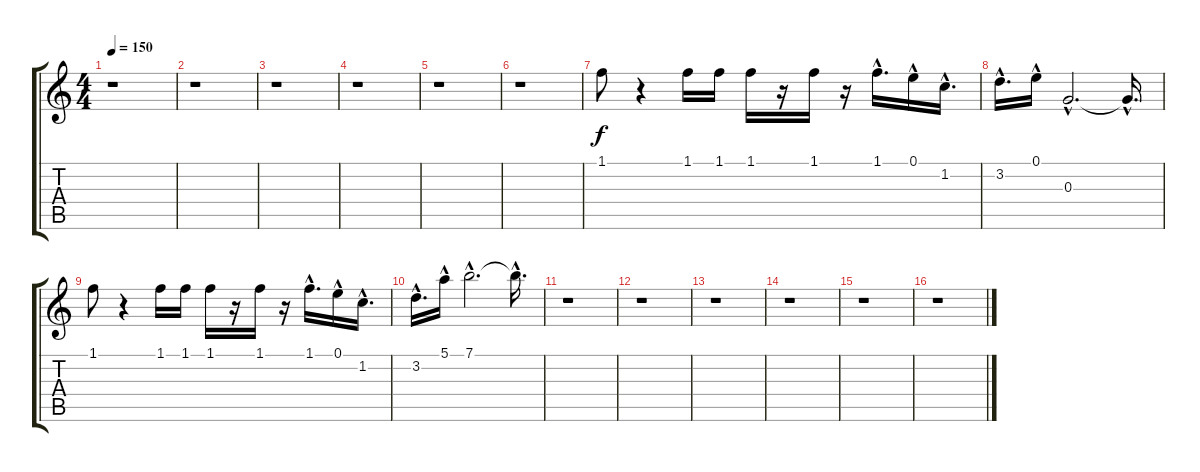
\track "" {instrument acousticguitarnylon}
\staff {score tabs}
\tuning (E4 B3 G3 D3 A2 E2) {hide}
\ts (4 4)
\tempo 150
\clef g2
\ks c
r.1{dy fff} |
r.1 |
r.1 |
r.1 |
r.1 |
r.1 |
1.1.8{dy f} r.4 1.1.16 1.1.16 1.1.16 r.16 1.1.16 r.16 1.1{hac}.16{d} 0.1{hac}.16 1.2{hac}.16{d} |
3.2{hac}.16{d} 0.1{hac}.16 0.3{hac}.2{d} 0.3{hac t}.16{d} |
1.1.8 r.4 1.1.16 1.1.16 1.1.16 r.16 1.1.16 r.16 1.1{hac}.16{d} 0.1{hac}.16 1.2{hac}.16{d} |
3.2{hac}.16{d} 5.1{hac}.16 7.1{hac}.2{d} 7.1{hac t}.16{d} |
r.1 |
r.1 |
r.1 |
r.1 |
r.1 |
r.1
